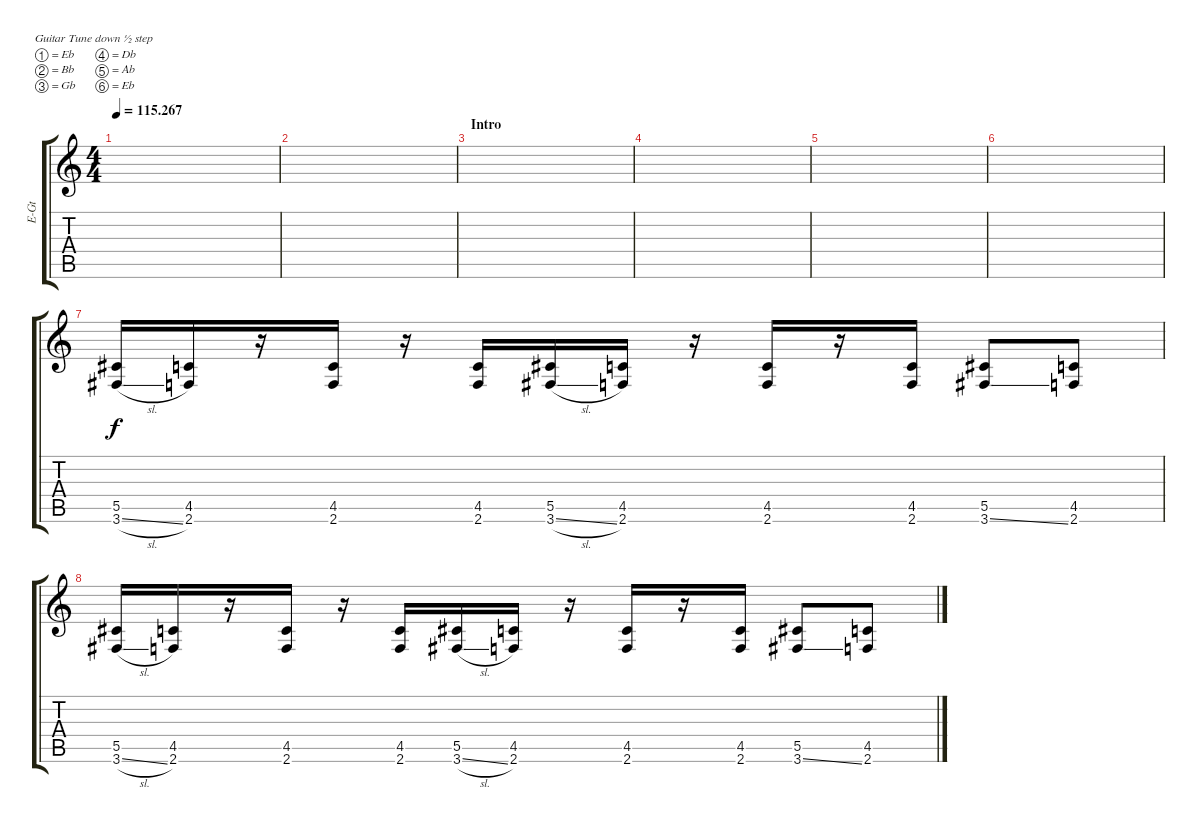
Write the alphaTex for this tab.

\defaultSystemsLayout 4
\bracketExtendMode groupsimilarinstruments
\otherSystemsTrackNameOrientation horizontal
\track ("Electric Guitar" "E-Gt") {defaultSystemsLayout 4 instrument distortionguitar}
\staff {score tabs}
\tuning (Eb4 Bb3 Gb3 Db3 Ab2 Eb2)
\ts (4 4)
\tempo
115.267
\accidentals auto
\clef g2
\ottava regular
\simile none
\scale
1.20807
\ks c
|
\scale
0.930643 |
\section ("" "Intro")
\scale
0.930643 |
\scale
0.930643 |
\scale
1.11728 |
\scale
0.960908 |
\scale
1.24704 (3.6{sl} 5.5).16{beam Up} (2.6{acc b} 4.5{acc b}).16{beam Up} r.16{beam Up} (2.6{acc b} 4.5{acc b}).16{beam Up} r.16{beam Up} (2.6{acc b} 4.5{acc b}).16{beam Up} (3.6{sl} 5.5).16{beam Up} (2.6{acc b} 4.5{acc b}).16{beam Up} r.16{beam Up} (2.6{acc b} 4.5{acc b}).16{beam Up} r.16{beam Up} (2.6{acc b} 4.5{acc b}).16{beam Up} (3.6{ss} 5.5).8{beam Up} (2.6{acc b} 4.5{acc b}).8{beam Up} |
\scale
0.917652 (3.6{sl} 5.5).16{beam Up} (2.6{acc b} 4.5{acc b}).16{beam Up} r.16{beam Up} (2.6{acc b} 4.5{acc b}).16{beam Up} r.16{beam Up} (2.6{acc b} 4.5{acc b}).16{beam Up} (3.6{sl} 5.5).16{beam Up} (2.6{acc b} 4.5{acc b}).16{beam Up} r.16{beam Up} (2.6{acc b} 4.5{acc b}).16{beam Up} r.16{beam Up} (2.6{acc b} 4.5{acc b}).16{beam Up} (3.6{ss} 5.5).8{beam Up} (2.6{acc b} 4.5{acc b}).8{beam Up}
